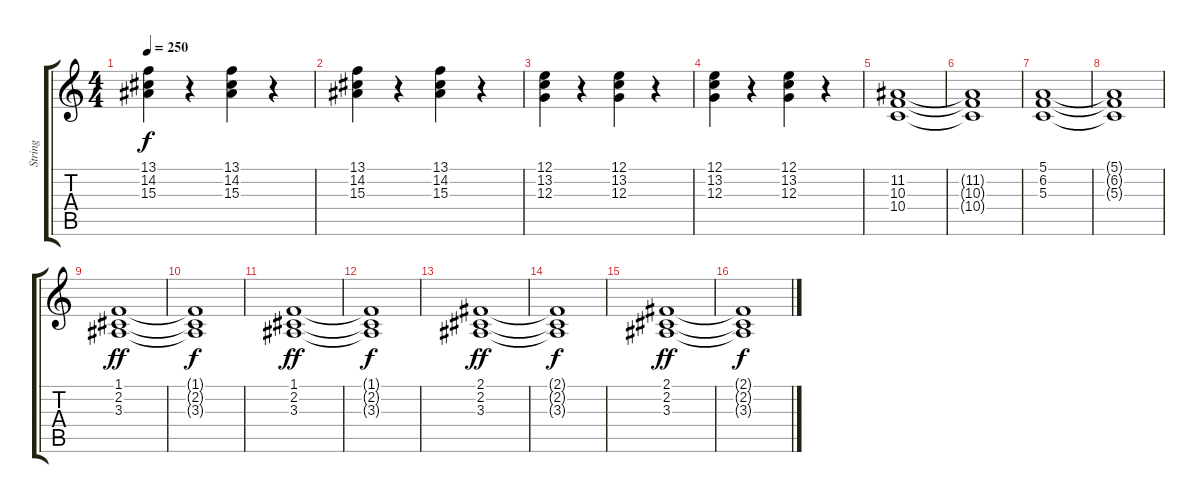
\track ("String" "String") {instrument stringensemble2}
\staff {score tabs}
\tuning (E4 B3 G3 D3 A2 E2) {hide}
\ts (4 4)
\tempo 250
\clef g2
\ks c
(13.1 14.2 15.3).4{dy f} r.4 (13.1 14.2 15.3).4 r.4 |
(13.1 14.2 15.3).4 r.4 (13.1 14.2 15.3).4 r.4 |
(12.1 13.2 12.3).4 r.4 (12.1 13.2 12.3).4 r.4 |
(12.1 13.2 12.3).4 r.4 (12.1 13.2 12.3).4 r.4 |
(11.2 10.3 10.4).1 |
(11.2{t} 10.3{t} 10.4{t}).1 |
(5.1 6.2 5.3).1 |
(5.1{t} 6.2{t} 5.3{t}).1 |
(1.1 2.2 3.3).1{dy ff} |
(1.1{t} 2.2{t} 3.3{t}).1{dy f} |
(1.1 2.2 3.3).1{dy ff} |
(1.1{t} 2.2{t} 3.3{t}).1{dy f} |
(2.1 2.2 3.3).1{dy ff} |
(2.1{t} 2.2{t} 3.3{t}).1{dy f} |
(2.1 2.2 3.3).1{dy ff} |
(2.1{t} 2.2{t} 3.3{t}).1{dy f}
